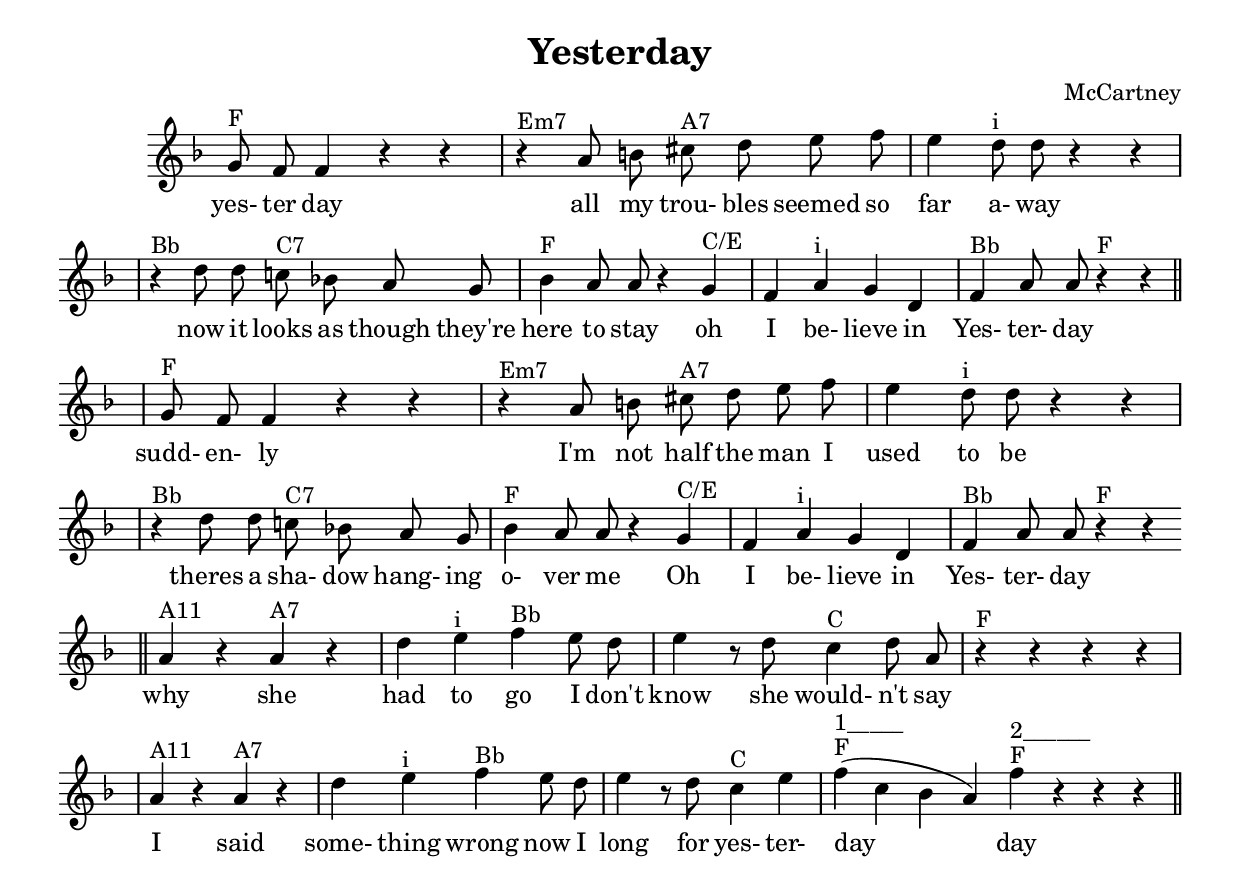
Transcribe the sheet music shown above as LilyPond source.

#(ly:set-option 'midi-extension "mid")
\version "2.12.3"
\include "english.ly"
\header{
title = "Yesterday"
composer = "McCartney"
}
%{

%}
melody = {
\once \override Staff.TimeSignature #'stencil = ##f
\clef treble
\key c \major
\autoBeamOn
\cadenzaOn


 \bar "|"  d'8^"F" c'8 c'4 r4 r4 \bar "|"  r4^"Em7" e'8 fs'8 gs'8^"A7" a'8 b'8 c''8 \bar "|"  b'4 a'8^"i" a'8 r4 r4 \bar "|"  \break
\grace s64 \bar "|"  r4^"Bb" a'8 a'8 g'8^"C7" f'8 e'8 d'8 \bar "|"  f'4^"F" e'8 e'8 r4 d'4^"C/E" \bar "|"  c'4 e'4^"i" d'4 a4 \bar "|"  c'4^"Bb" e'8 e'8 r4^"F" r4 \bar "||"   \break
\grace s64 \bar "|"  d'8^"F" c'8 c'4 r4 r4 \bar "|"  r4^"Em7" e'8 fs'8 gs'8^"A7" a'8 b'8 c''8 \bar "|"  b'4 a'8^"i" a'8 r4 r4 \bar "|"  \break
\grace s64 \bar "|"  r4^"Bb" a'8 a'8 g'8^"C7" f'8 e'8 d'8 \bar "|"  f'4^"F" e'8 e'8 r4 d'4^"C/E" \bar "|"  c'4 e'4^"i" d'4 a4 \bar "|"  c'4^"Bb" e'8 e'8 r4^"F" r4 \bar ":|"  \break
\grace s64 \bar "||"   e'4^"A11" r4 e'4^"A7" r4 \bar "|"  a'4 b'4^"i" c''4^"Bb" b'8 a'8 \bar "|"  b'4 r8 a'8 g'4^"C" a'8 e'8 \bar "|"  r4^"F" r4 r4 r4 \bar "|"  \break
\grace s64 \bar "|"  e'4^"A11" r4 e'4^"A7" r4 \bar "|"  a'4 b'4^"i" c''4^"Bb" b'8 a'8 \bar "|"  b'4 r8 a'8 g'4^"C" b'4 \bar "|"  c''4(^"F"^"1_____" g'4 f'4 e'4) \bar ":|"  c''4^"F"^"2______" r4 r4 r4 \bar "||"   \break

}


text = \lyricmode {
yes- ter day all my trou- bles seemed so far a- way now it looks as though they're here to stay oh I be- lieve in Yes- ter- day sudd- en- ly I'm not half the man I used to be theres a sha- dow hang- ing o- ver me Oh I be- lieve in Yes- ter- day why she had to go I don't know she would- n't say I said some- thing wrong now I long for yes- ter- day    day 
}

\score{
\transpose c' f'
<<
\new Voice = "one" {
\melody
}
\new Lyrics \lyricsto "one" \text
>>
\layout {
\context {
\Score
\remove "Bar_number_engraver"
}
}
\midi {
\context {
\Score
tempoWholesPerMinute = #(ly:make-moment 200 4)
}
}
}